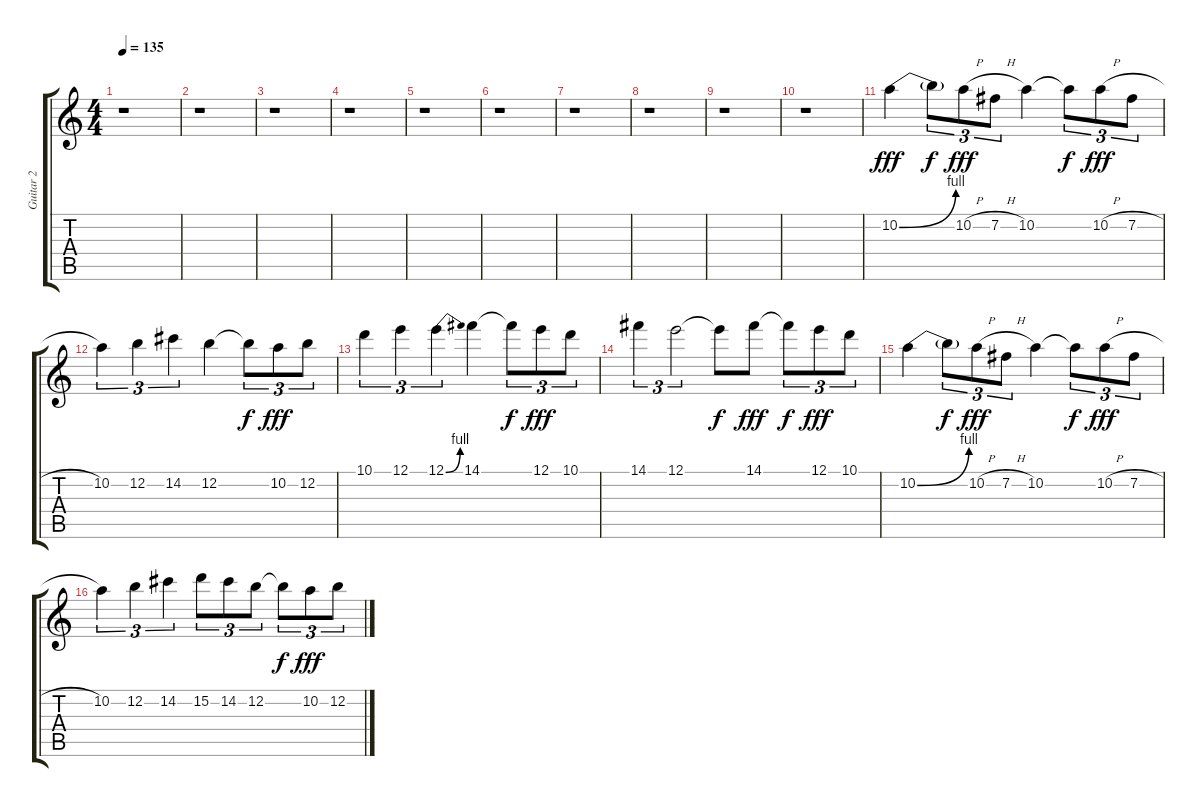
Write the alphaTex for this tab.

\track ("Guitar 2" "Guitar 2") {instrument distortionguitar}
\staff {score tabs}
\tuning (E4 B3 G3 D3 A2 E2) {hide}
\ts (4 4)
\tempo 135
\clef g2
\ks c
r.1{dy fff instrument distortionguitar} |
r.1 |
r.1 |
r.1 |
r.1 |
r.1 |
r.1 |
r.1 |
r.1 |
r.1 |
10.2{be (bend 0 0 60 4)}.4 10.2{t}.8{tu (3 2) dy f} 10.2{h}.8{tu (3 2) dy fff} 7.2{h}.8{tu (3 2)} 10.2.4 10.2{t}.8{tu (3 2) dy f} 10.2{h}.8{tu (3 2) dy fff} 7.2{h}.8{tu (3 2)} |
10.2.4{tu (3 2)} 12.2.4{tu (3 2)} 14.2.4{tu (3 2)} 12.2.4 12.2{t}.8{tu (3 2) dy f} 10.2.8{tu (3 2) dy fff} 12.2.8{tu (3 2)} |
10.1.4{tu (3 2)} 12.1.4{tu (3 2)} 12.1{be (bend 0 0 60 4)}.4{tu (3 2)} 14.1.4 14.1{t}.8{tu (3 2) dy f} 12.1.8{tu (3 2) dy fff} 10.1.8{tu (3 2)} |
14.1.4{tu (3 2)} 12.1.2{tu (3 2)} 12.1{t}.8{dy f} 14.1.8{dy fff} 14.1{t}.8{tu (3 2) dy f} 12.1.8{tu (3 2) dy fff} 10.1.8{tu (3 2)} |
10.2{be (bend 0 0 60 4)}.4 10.2{t}.8{tu (3 2) dy f} 10.2{h}.8{tu (3 2) dy fff} 7.2{h}.8{tu (3 2)} 10.2.4 10.2{t}.8{tu (3 2) dy f} 10.2{h}.8{tu (3 2) dy fff} 7.2{h}.8{tu (3 2)} |
10.2.4{tu (3 2)} 12.2.4{tu (3 2)} 14.2.4{tu (3 2)} 15.2.8{tu (3 2)} 14.2.8{tu (3 2)} 12.2.8{tu (3 2)} 12.2{t}.8{tu (3 2) dy f} 10.2.8{tu (3 2) dy fff} 12.2.8{tu (3 2)}
